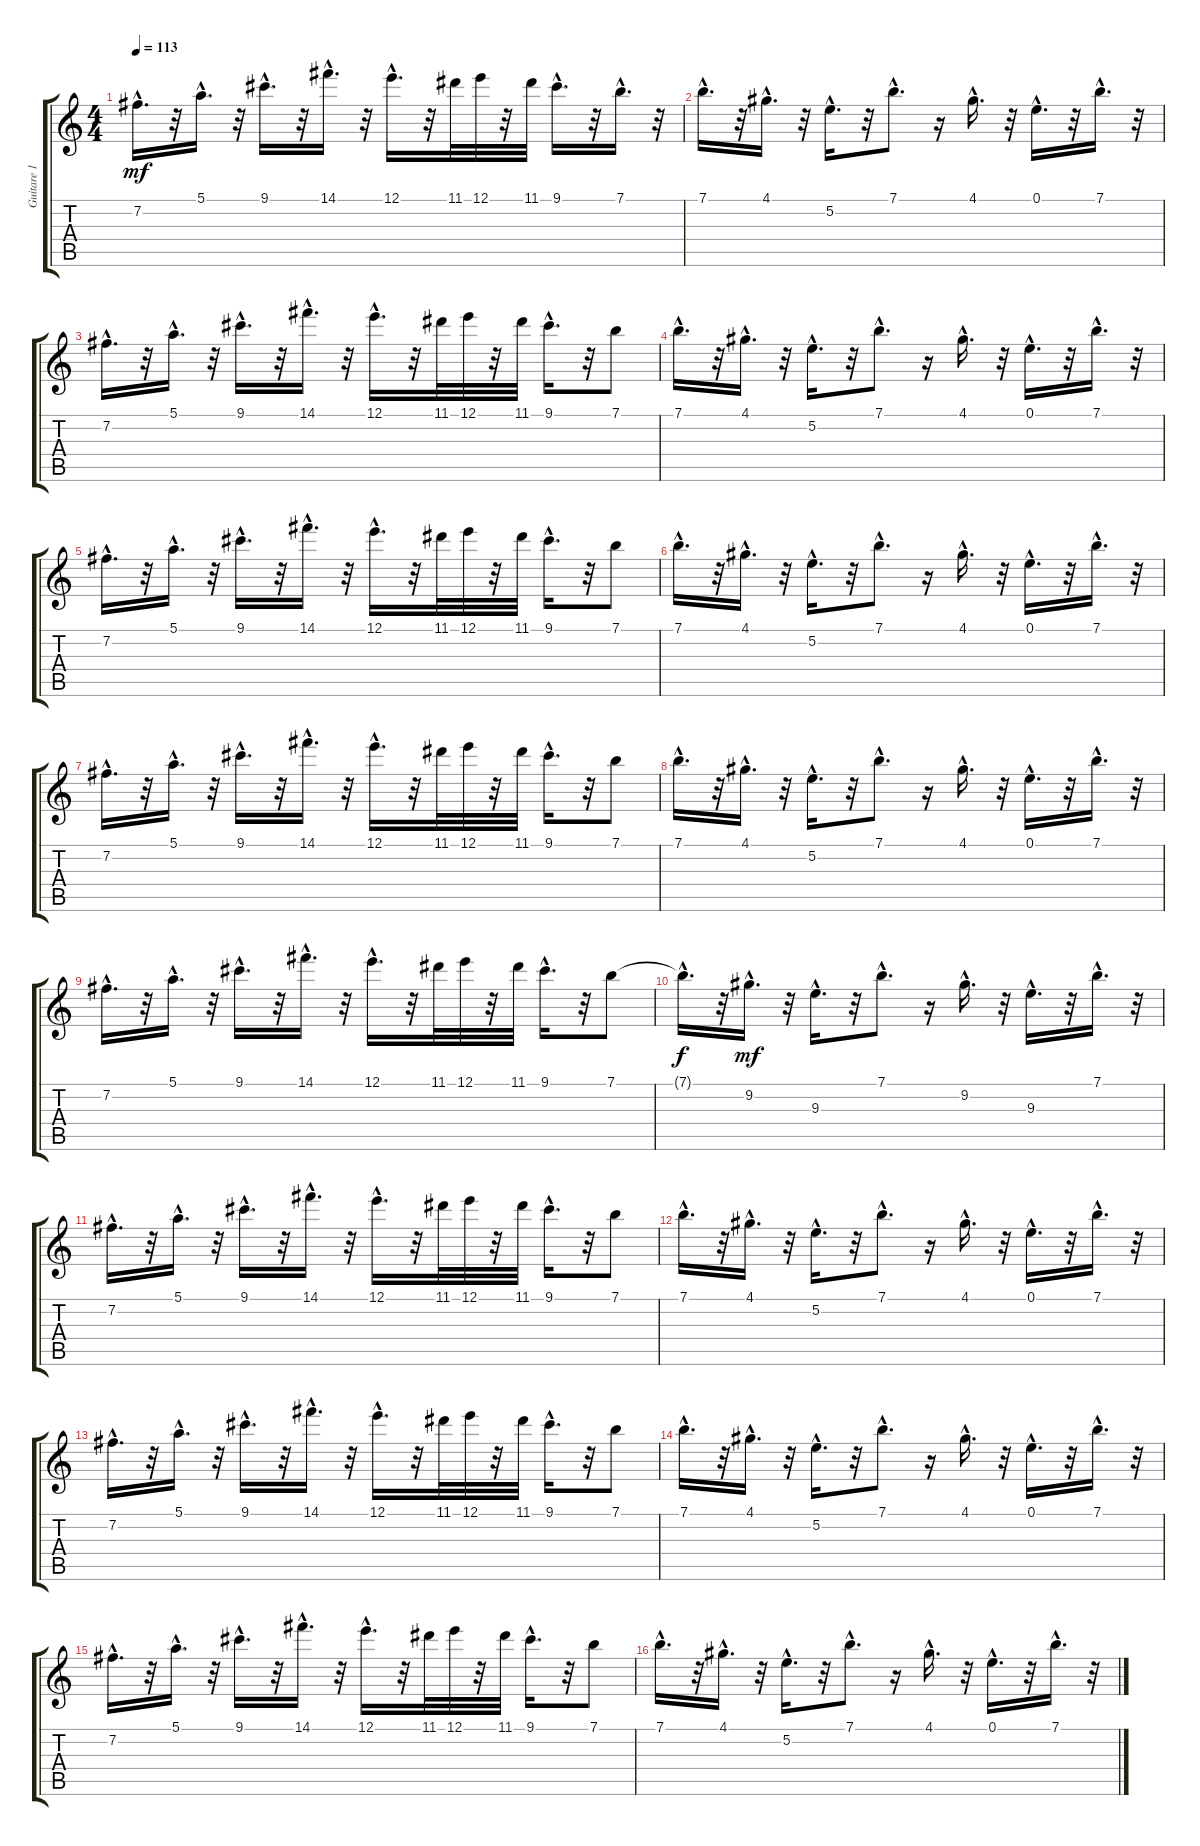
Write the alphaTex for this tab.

\track ("Guitare 1" "Guitare 1") {instrument acousticguitarnylon}
\staff {score tabs}
\tuning (E4 B3 G3 D3 A2 E2) {hide}
\ts (4 4)
\tempo 113
\clef g2
\ks c
7.2{hac}.16{d dy mf} r.32 5.1{hac}.16{d} r.32 9.1{hac}.16{d} r.32 14.1{hac}.16{d} r.32 12.1{hac}.16{d} r.32 11.1.32 12.1.32 r.32 11.1.32 9.1{hac}.16{d} r.32 7.1{hac}.16{d} r.32 |
7.1{hac}.16{d} r.32 4.1{hac}.16{d} r.32 5.2{hac}.16{d} r.32 7.1{hac}.8{d} r.16 4.1{hac}.16{d} r.32 0.1{hac}.16{d} r.32 7.1{hac}.16{d} r.32 |
7.2{hac}.16{d} r.32 5.1{hac}.16{d} r.32 9.1{hac}.16{d} r.32 14.1{hac}.16{d} r.32 12.1{hac}.16{d} r.32 11.1.32 12.1.32 r.32 11.1.32 9.1{hac}.16{d} r.32 7.1.8 |
7.1{hac}.16{d} r.32 4.1{hac}.16{d} r.32 5.2{hac}.16{d} r.32 7.1{hac}.8{d} r.16 4.1{hac}.16{d} r.32 0.1{hac}.16{d} r.32 7.1{hac}.16{d} r.32 |
7.2{hac}.16{d} r.32 5.1{hac}.16{d} r.32 9.1{hac}.16{d} r.32 14.1{hac}.16{d} r.32 12.1{hac}.16{d} r.32 11.1.32 12.1.32 r.32 11.1.32 9.1{hac}.16{d} r.32 7.1.8 |
7.1{hac}.16{d} r.32 4.1{hac}.16{d} r.32 5.2{hac}.16{d} r.32 7.1{hac}.8{d} r.16 4.1{hac}.16{d} r.32 0.1{hac}.16{d} r.32 7.1{hac}.16{d} r.32 |
7.2{hac}.16{d} r.32 5.1{hac}.16{d} r.32 9.1{hac}.16{d} r.32 14.1{hac}.16{d} r.32 12.1{hac}.16{d} r.32 11.1.32 12.1.32 r.32 11.1.32 9.1{hac}.16{d} r.32 7.1.8 |
7.1{hac}.16{d} r.32 4.1{hac}.16{d} r.32 5.2{hac}.16{d} r.32 7.1{hac}.8{d} r.16 4.1{hac}.16{d} r.32 0.1{hac}.16{d} r.32 7.1{hac}.16{d} r.32 |
7.2{hac}.16{d} r.32 5.1{hac}.16{d} r.32 9.1{hac}.16{d} r.32 14.1{hac}.16{d} r.32 12.1{hac}.16{d} r.32 11.1.32 12.1.32 r.32 11.1.32 9.1{hac}.16{d} r.32 7.1.8 |
7.1{hac t}.16{d dy f} r.32 9.2{hac}.16{d dy mf} r.32 9.3{hac}.16{d} r.32 7.1{hac}.8{d} r.16 9.2{hac}.16{d} r.32 9.3{hac}.16{d} r.32 7.1{hac}.16{d} r.32 |
7.2{hac}.16{d} r.32 5.1{hac}.16{d} r.32 9.1{hac}.16{d} r.32 14.1{hac}.16{d} r.32 12.1{hac}.16{d} r.32 11.1.32 12.1.32 r.32 11.1.32 9.1{hac}.16{d} r.32 7.1.8 |
7.1{hac}.16{d} r.32 4.1{hac}.16{d} r.32 5.2{hac}.16{d} r.32 7.1{hac}.8{d} r.16 4.1{hac}.16{d} r.32 0.1{hac}.16{d} r.32 7.1{hac}.16{d} r.32 |
7.2{hac}.16{d} r.32 5.1{hac}.16{d} r.32 9.1{hac}.16{d} r.32 14.1{hac}.16{d} r.32 12.1{hac}.16{d} r.32 11.1.32 12.1.32 r.32 11.1.32 9.1{hac}.16{d} r.32 7.1.8 |
7.1{hac}.16{d} r.32 4.1{hac}.16{d} r.32 5.2{hac}.16{d} r.32 7.1{hac}.8{d} r.16 4.1{hac}.16{d} r.32 0.1{hac}.16{d} r.32 7.1{hac}.16{d} r.32 |
7.2{hac}.16{d} r.32 5.1{hac}.16{d} r.32 9.1{hac}.16{d} r.32 14.1{hac}.16{d} r.32 12.1{hac}.16{d} r.32 11.1.32 12.1.32 r.32 11.1.32 9.1{hac}.16{d} r.32 7.1.8 |
7.1{hac}.16{d} r.32 4.1{hac}.16{d} r.32 5.2{hac}.16{d} r.32 7.1{hac}.8{d} r.16 4.1{hac}.16{d} r.32 0.1{hac}.16{d} r.32 7.1{hac}.16{d} r.32
